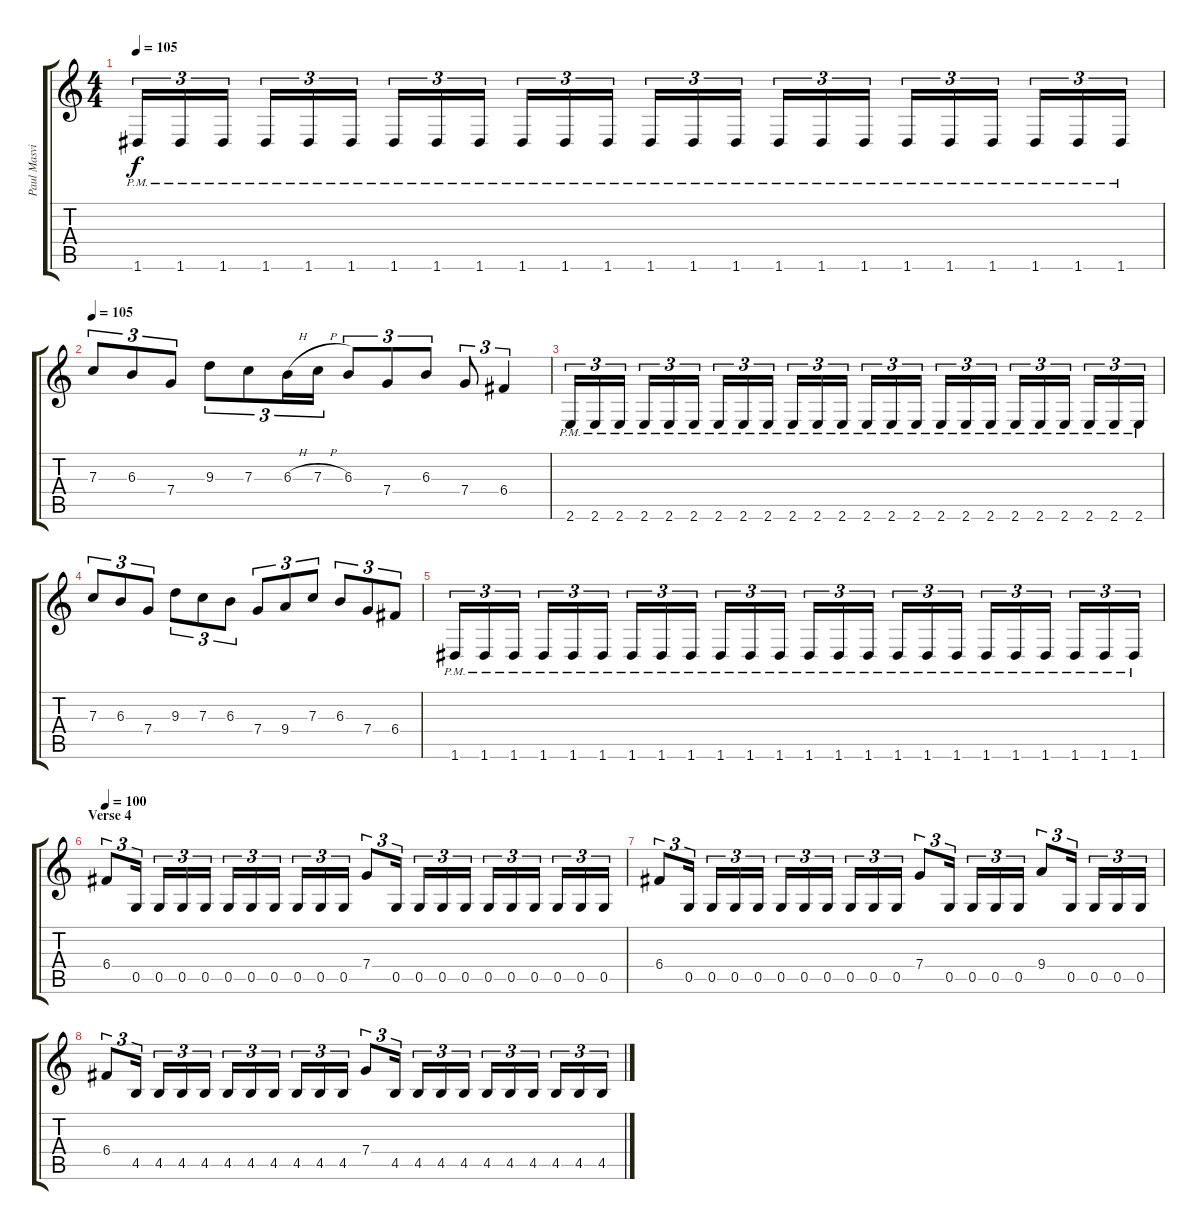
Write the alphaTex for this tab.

\track ("Paul Masvidal" "Paul Masvi") {instrument distortionguitar}
\staff {score tabs}
\tuning (D4 A3 F3 C3 G2 D2) {hide}
\ts (4 4)
\tempo 105
\clef g2
\ks c
1.6{pm}.16{tu (3 2) dy f} 1.6{pm}.16{tu (3 2)} 1.6{pm}.16{tu (3 2)} 1.6{pm}.16{tu (3 2)} 1.6{pm}.16{tu (3 2)} 1.6{pm}.16{tu (3 2)} 1.6{pm}.16{tu (3 2)} 1.6{pm}.16{tu (3 2)} 1.6{pm}.16{tu (3 2)} 1.6{pm}.16{tu (3 2)} 1.6{pm}.16{tu (3 2)} 1.6{pm}.16{tu (3 2)} 1.6{pm}.16{tu (3 2)} 1.6{pm}.16{tu (3 2)} 1.6{pm}.16{tu (3 2)} 1.6{pm}.16{tu (3 2)} 1.6{pm}.16{tu (3 2)} 1.6{pm}.16{tu (3 2)} 1.6{pm}.16{tu (3 2)} 1.6{pm}.16{tu (3 2)} 1.6{pm}.16{tu (3 2)} 1.6{pm}.16{tu (3 2)} 1.6{pm}.16{tu (3 2)} 1.6{pm}.16{tu (3 2)} |
\tempo 105
7.3.8{tu (3 2)} 6.3.8{tu (3 2)} 7.4.8{tu (3 2)} 9.3.8{tu (3 2)} 7.3.8{tu (3 2)} 6.3{h}.16{tu (3 2)} 7.3{h}.16{tu (3 2)} 6.3.8{tu (3 2)} 7.4.8{tu (3 2)} 6.3.8{tu (3 2)} 7.4.8{tu (3 2)} 6.4.4{tu (3 2)} |
2.6{pm}.16{tu (3 2)} 2.6{pm}.16{tu (3 2)} 2.6{pm}.16{tu (3 2)} 2.6{pm}.16{tu (3 2)} 2.6{pm}.16{tu (3 2)} 2.6{pm}.16{tu (3 2)} 2.6{pm}.16{tu (3 2)} 2.6{pm}.16{tu (3 2)} 2.6{pm}.16{tu (3 2)} 2.6{pm}.16{tu (3 2)} 2.6{pm}.16{tu (3 2)} 2.6{pm}.16{tu (3 2)} 2.6{pm}.16{tu (3 2)} 2.6{pm}.16{tu (3 2)} 2.6{pm}.16{tu (3 2)} 2.6{pm}.16{tu (3 2)} 2.6{pm}.16{tu (3 2)} 2.6{pm}.16{tu (3 2)} 2.6{pm}.16{tu (3 2)} 2.6{pm}.16{tu (3 2)} 2.6{pm}.16{tu (3 2)} 2.6{pm}.16{tu (3 2)} 2.6{pm}.16{tu (3 2)} 2.6{pm}.16{tu (3 2)} |
7.3.8{tu (3 2)} 6.3.8{tu (3 2)} 7.4.8{tu (3 2)} 9.3.8{tu (3 2)} 7.3.8{tu (3 2)} 6.3.8{tu (3 2)} 7.4.8{tu (3 2)} 9.4.8{tu (3 2)} 7.3.8{tu (3 2)} 6.3.8{tu (3 2)} 7.4.8{tu (3 2)} 6.4.8{tu (3 2)} |
1.6{pm}.16{tu (3 2)} 1.6{pm}.16{tu (3 2)} 1.6{pm}.16{tu (3 2)} 1.6{pm}.16{tu (3 2)} 1.6{pm}.16{tu (3 2)} 1.6{pm}.16{tu (3 2)} 1.6{pm}.16{tu (3 2)} 1.6{pm}.16{tu (3 2)} 1.6{pm}.16{tu (3 2)} 1.6{pm}.16{tu (3 2)} 1.6{pm}.16{tu (3 2)} 1.6{pm}.16{tu (3 2)} 1.6{pm}.16{tu (3 2)} 1.6{pm}.16{tu (3 2)} 1.6{pm}.16{tu (3 2)} 1.6{pm}.16{tu (3 2)} 1.6{pm}.16{tu (3 2)} 1.6{pm}.16{tu (3 2)} 1.6{pm}.16{tu (3 2)} 1.6{pm}.16{tu (3 2)} 1.6{pm}.16{tu (3 2)} 1.6{pm}.16{tu (3 2)} 1.6{pm}.16{tu (3 2)} 1.6{pm}.16{tu (3 2)} |
\section ("" "Verse 4")
\tempo 100
6.4.8{tu (3 2)} 0.5.16{tu (3 2)} 0.5.16{tu (3 2)} 0.5.16{tu (3 2)} 0.5.16{tu (3 2)} 0.5.16{tu (3 2)} 0.5.16{tu (3 2)} 0.5.16{tu (3 2)} 0.5.16{tu (3 2)} 0.5.16{tu (3 2)} 0.5.16{tu (3 2)} 7.4.8{tu (3 2)} 0.5.16{tu (3 2)} 0.5.16{tu (3 2)} 0.5.16{tu (3 2)} 0.5.16{tu (3 2)} 0.5.16{tu (3 2)} 0.5.16{tu (3 2)} 0.5.16{tu (3 2)} 0.5.16{tu (3 2)} 0.5.16{tu (3 2)} 0.5.16{tu (3 2)} |
6.4.8{tu (3 2)} 0.5.16{tu (3 2)} 0.5.16{tu (3 2)} 0.5.16{tu (3 2)} 0.5.16{tu (3 2)} 0.5.16{tu (3 2)} 0.5.16{tu (3 2)} 0.5.16{tu (3 2)} 0.5.16{tu (3 2)} 0.5.16{tu (3 2)} 0.5.16{tu (3 2)} 7.4.8{tu (3 2)} 0.5.16{tu (3 2)} 0.5.16{tu (3 2)} 0.5.16{tu (3 2)} 0.5.16{tu (3 2)} 9.4.8{tu (3 2)} 0.5.16{tu (3 2)} 0.5.16{tu (3 2)} 0.5.16{tu (3 2)} 0.5.16{tu (3 2)} |
6.4.8{tu (3 2)} 4.5.16{tu (3 2)} 4.5.16{tu (3 2)} 4.5.16{tu (3 2)} 4.5.16{tu (3 2)} 4.5.16{tu (3 2)} 4.5.16{tu (3 2)} 4.5.16{tu (3 2)} 4.5.16{tu (3 2)} 4.5.16{tu (3 2)} 4.5.16{tu (3 2)} 7.4.8{tu (3 2)} 4.5.16{tu (3 2)} 4.5.16{tu (3 2)} 4.5.16{tu (3 2)} 4.5.16{tu (3 2)} 4.5.16{tu (3 2)} 4.5.16{tu (3 2)} 4.5.16{tu (3 2)} 4.5.16{tu (3 2)} 4.5.16{tu (3 2)} 4.5.16{tu (3 2)}
